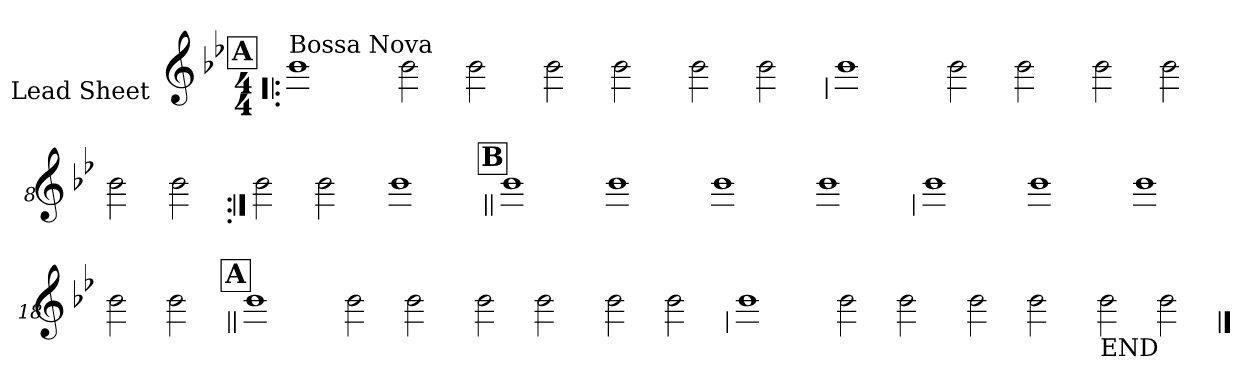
**kern
*part1
*staff1
*I"Lead Sheet
*stria0
*clefG2
*k[b-e-]
*B-:
*M4/4
!!LO:REH:place=s1:a:t=A
=1!|:
!LO:TX:a:t=Bossa Nova
1b-
=2-
2b-
2b-
=3-
2b-
2b-
=4-
2b-
2b-
!!LO:LB:g=z
=5
1b-
=6-
2b-
2b-
=7-
2b-
2b-
=8-
2b-
2b-
!!LO:LB:g=z
=9:|!
2b-
2b-
=10-
1b-
!!LO:LB:g=z
!!LO:REH:place=s1:a:t=B
=11||
1b-
=12-
1b-
=13-
1b-
=14-
1b-
!!LO:LB:g=z
=15
1b-
=16-
1b-
=17-
1b-
=18-
2b-
2b-
!!LO:LB:g=z
!!LO:REH:place=s1:a:t=A
=19||
1b-
=20-
2b-
2b-
=21-
2b-
2b-
=22-
2b-
2b-
!!LO:LB:g=z
=23
1b-
=24-
2b-
2b-
=25-
2b-
2b-
=26-
!LO:TX:b:t=END
2b-
2b-
==
*-
